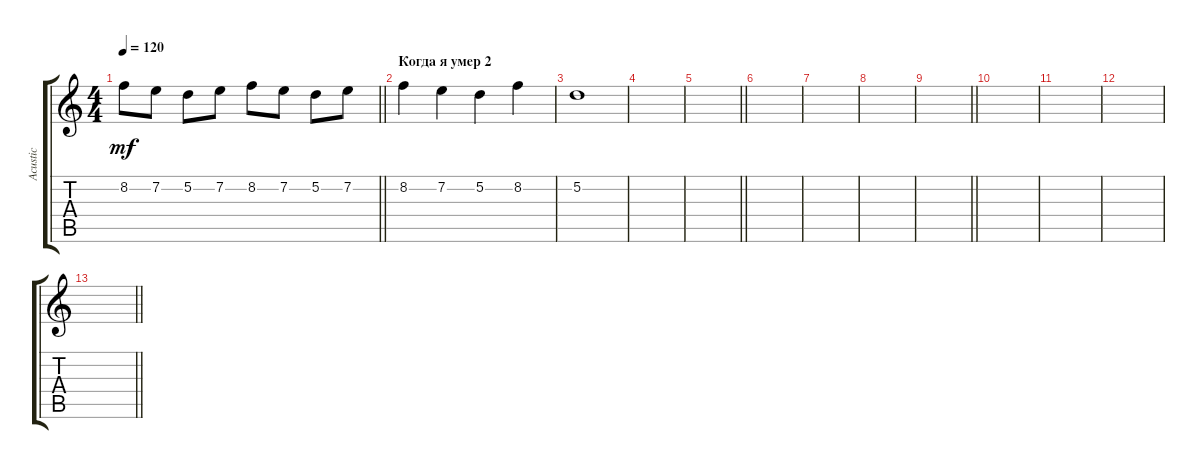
\track ("Acustic" "Acustic") {instrument acousticguitarsteel}
\staff {score tabs}
\tuning (D4 A3 F3 C3 G2 D2) {hide}
\ts (4 4)
\tempo 120
\clef g2
\barLineRight lightlight
\ks c
8.2.8{dy mf} 7.2.8 5.2.8 7.2.8 8.2.8 7.2.8 5.2.8 7.2.8 |
\section ("" "Когда я умер 2")
8.2.4 7.2.4 5.2.4 8.2.4 |
5.2.1 |
|
\barLineRight lightlight
|
|
|
|
\barLineRight lightlight
|
|
|
|
\barLineRight lightlight
